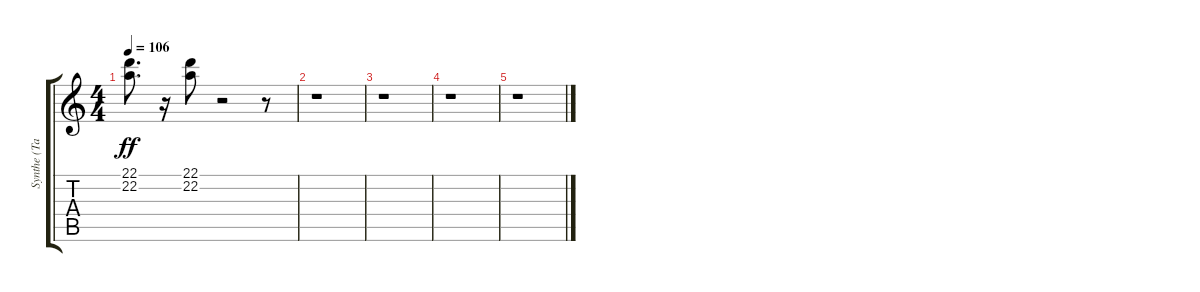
\track ("Synthe (Taylor)" "Synthe (Ta") {instrument rockorgan}
\staff {score tabs}
\tuning (E4 B3 G3 D3 A2 E2) {hide}
\ts (4 4)
\tempo 106
\clef g2
\ks c
(22.1 22.2).8{d dy ff} r.16 (22.1 22.2).8 r.2 r.8 |
r.1 |
r.1 |
r.1 |
r.1
